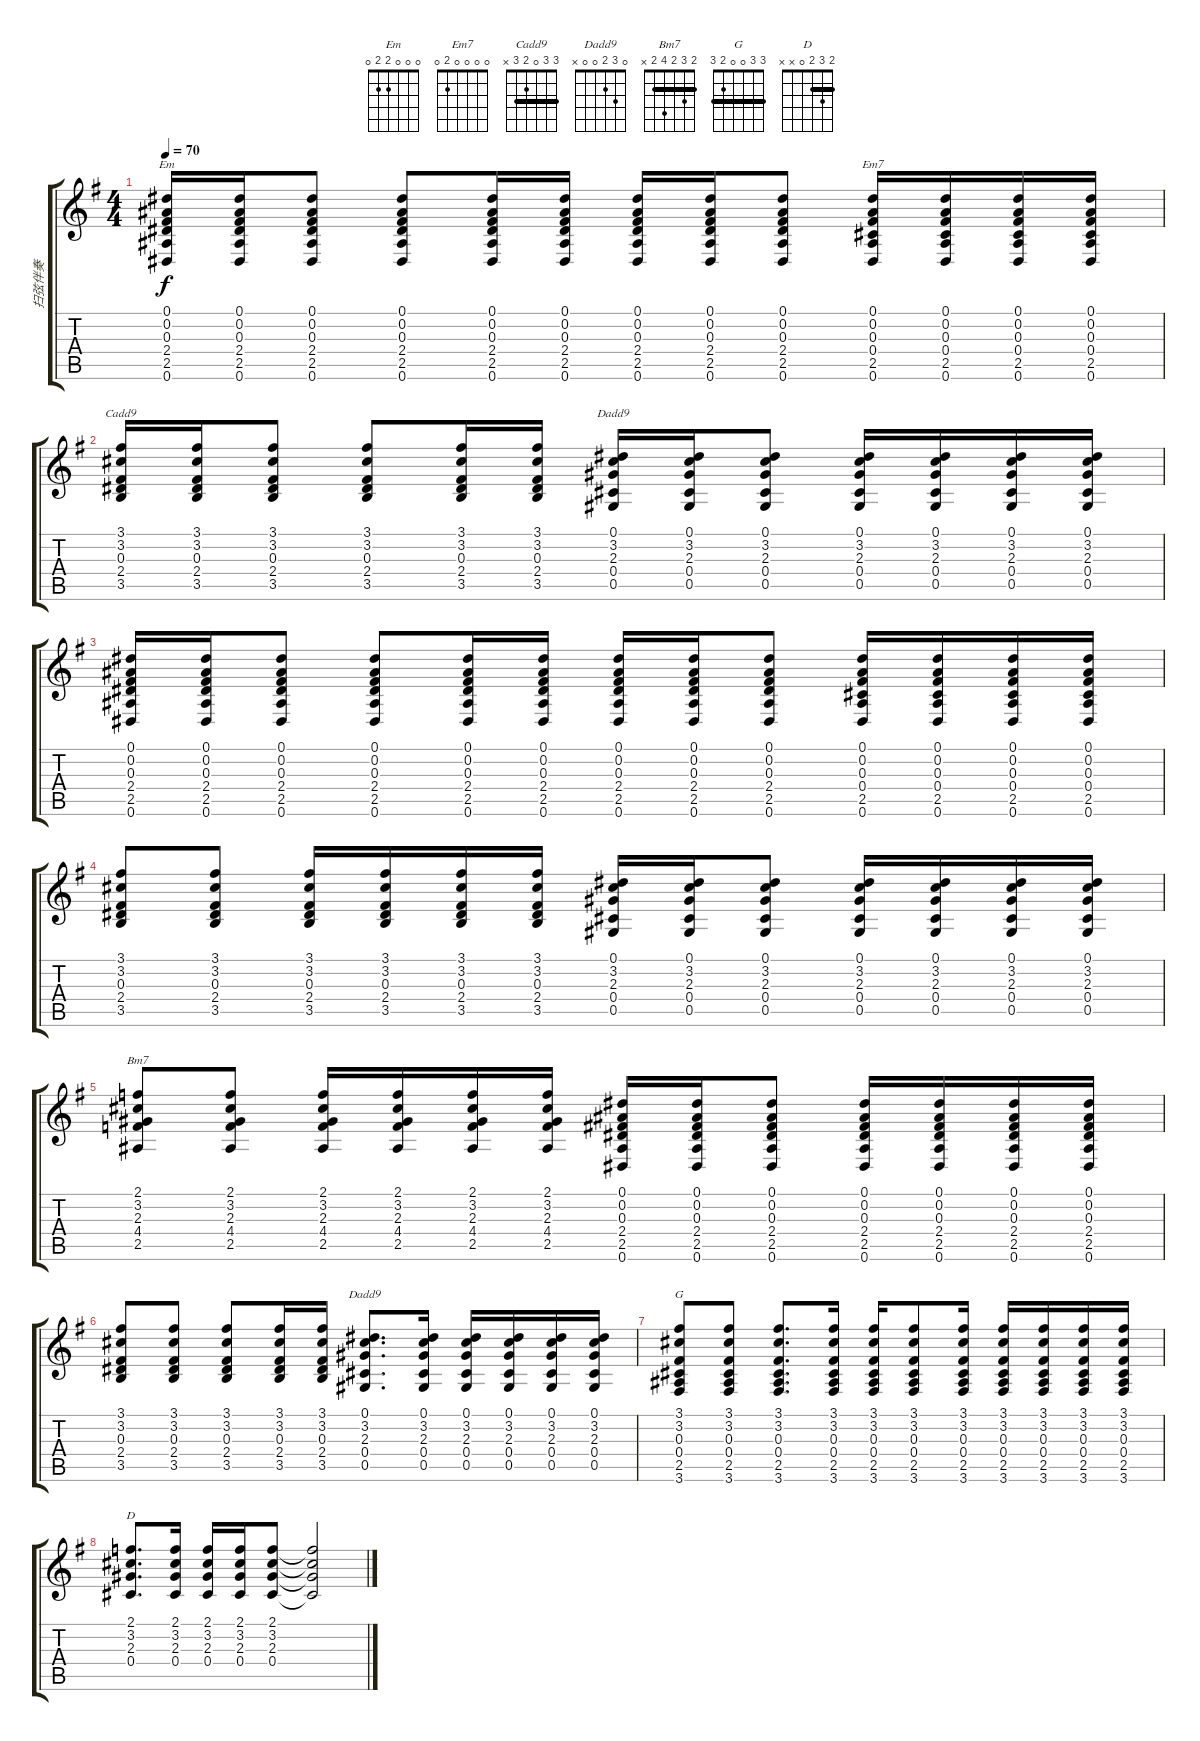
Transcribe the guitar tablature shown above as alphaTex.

\track ("扫弦伴奏" "扫弦伴奏") {instrument acousticguitarsteel}
\staff {score tabs}
\tuning (Eb4 Bb3 Gb3 Db3 Ab2 Eb2) {hide}
\chord ("Em" 0 0 0 2 2 0)
\chord ("Em7" 0 0 0 0 2 0)
\chord ("Cadd9" 3 3 0 2 3 x) {barre 3}
\chord ("Dadd9" 3 4 3 1 x x) {barre 3}
\chord ("Bm7" 2 3 2 4 2 x) {barre 2}
\chord ("Dadd9" 0 3 2 0 0 x)
\chord ("G" 3 3 0 0 2 3) {barre 3}
\chord ("D" 2 3 2 0 x x) {barre 2}
\ts (4 4)
\tempo 70
\clef g2
\ks g
(0.1 0.2 0.3 2.4 2.5 0.6).16{ch "Em" dy f} (0.1 0.2 0.3 2.4 2.5 0.6).16 (0.1 0.2 0.3 2.4 2.5 0.6).8 (0.1 0.2 0.3 2.4 2.5 0.6).8 (0.1 0.2 0.3 2.4 2.5 0.6).16 (0.1 0.2 0.3 2.4 2.5 0.6).16 (0.1 0.2 0.3 2.4 2.5 0.6).16 (0.1 0.2 0.3 2.4 2.5 0.6).16 (0.1 0.2 0.3 2.4 2.5 0.6).8 (0.1 0.2 0.3 0.4 2.5 0.6).16{ch "Em7"} (0.1 0.2 0.3 0.4 2.5 0.6).16 (0.1 0.2 0.3 0.4 2.5 0.6).16 (0.1 0.2 0.3 0.4 2.5 0.6).16 |
(3.1 3.2 0.3 2.4 3.5).16{ch "Cadd9"} (3.1 3.2 0.3 2.4 3.5).16 (3.1 3.2 0.3 2.4 3.5).8 (3.1 3.2 0.3 2.4 3.5).8 (3.1 3.2 0.3 2.4 3.5).16 (3.1 3.2 0.3 2.4 3.5).16 (0.1 3.2 2.3 0.4 0.5).16{ch "Dadd9"} (0.1 3.2 2.3 0.4 0.5).16 (0.1 3.2 2.3 0.4 0.5).8 (0.1 3.2 2.3 0.4 0.5).16 (0.1 3.2 2.3 0.4 0.5).16 (0.1 3.2 2.3 0.4 0.5).16 (0.1 3.2 2.3 0.4 0.5).16 |
(0.1 0.2 0.3 2.4 2.5 0.6).16 (0.1 0.2 0.3 2.4 2.5 0.6).16 (0.1 0.2 0.3 2.4 2.5 0.6).8 (0.1 0.2 0.3 2.4 2.5 0.6).8 (0.1 0.2 0.3 2.4 2.5 0.6).16 (0.1 0.2 0.3 2.4 2.5 0.6).16 (0.1 0.2 0.3 2.4 2.5 0.6).16 (0.1 0.2 0.3 2.4 2.5 0.6).16 (0.1 0.2 0.3 2.4 2.5 0.6).8 (0.1 0.2 0.3 0.4 2.5 0.6).16 (0.1 0.2 0.3 0.4 2.5 0.6).16 (0.1 0.2 0.3 0.4 2.5 0.6).16 (0.1 0.2 0.3 0.4 2.5 0.6).16 |
(3.1 3.2 0.3 2.4 3.5).8 (3.1 3.2 0.3 2.4 3.5).8 (3.1 3.2 0.3 2.4 3.5).16 (3.1 3.2 0.3 2.4 3.5).16 (3.1 3.2 0.3 2.4 3.5).16 (3.1 3.2 0.3 2.4 3.5).16 (0.1 3.2 2.3 0.4 0.5).16 (0.1 3.2 2.3 0.4 0.5).16 (0.1 3.2 2.3 0.4 0.5).8 (0.1 3.2 2.3 0.4 0.5).16 (0.1 3.2 2.3 0.4 0.5).16 (0.1 3.2 2.3 0.4 0.5).16 (0.1 3.2 2.3 0.4 0.5).16 |
(2.1 3.2 2.3 4.4 2.5).8{ch "Bm7"} (2.1 3.2 2.3 4.4 2.5).8 (2.1 3.2 2.3 4.4 2.5).16 (2.1 3.2 2.3 4.4 2.5).16 (2.1 3.2 2.3 4.4 2.5).16 (2.1 3.2 2.3 4.4 2.5).16 (0.1 0.2 0.3 2.4 2.5 0.6).16 (0.1 0.2 0.3 2.4 2.5 0.6).16 (0.1 0.2 0.3 2.4 2.5 0.6).8 (0.1 0.2 0.3 2.4 2.5 0.6).16 (0.1 0.2 0.3 2.4 2.5 0.6).16 (0.1 0.2 0.3 2.4 2.5 0.6).16 (0.1 0.2 0.3 2.4 2.5 0.6).16 |
(3.1 3.2 0.3 2.4 3.5).8 (3.1 3.2 0.3 2.4 3.5).8 (3.1 3.2 0.3 2.4 3.5).8 (3.1 3.2 0.3 2.4 3.5).16 (3.1 3.2 0.3 2.4 3.5).16 (0.1 3.2 2.3 0.4 0.5).8{d ch "Dadd9"} (0.1 3.2 2.3 0.4 0.5).16 (0.1 3.2 2.3 0.4 0.5).16 (0.1 3.2 2.3 0.4 0.5).16 (0.1 3.2 2.3 0.4 0.5).16 (0.1 3.2 2.3 0.4 0.5).16 |
(3.1 3.2 0.3 0.4 2.5 3.6).8{ch "G"} (3.1 3.2 0.3 0.4 2.5 3.6).8 (3.1 3.2 0.3 0.4 2.5 3.6).8{d} (3.1 3.2 0.3 0.4 2.5 3.6).16 (3.1 3.2 0.3 0.4 2.5 3.6).16 (3.1 3.2 0.3 0.4 2.5 3.6).8 (3.1 3.2 0.3 0.4 2.5 3.6).16 (3.1 3.2 0.3 0.4 2.5 3.6).16 (3.1 3.2 0.3 0.4 2.5 3.6).16 (3.1 3.2 0.3 0.4 2.5 3.6).16 (3.1 3.2 0.3 0.4 2.5 3.6).16 |
(2.1 3.2 2.3 0.4).8{d ch "D"} (2.1 3.2 2.3 0.4).16 (2.1 3.2 2.3 0.4).16 (2.1 3.2 2.3 0.4).16 (2.1 3.2 2.3 0.4).8 (2.1{t} 3.2{t} 2.3{t} 0.4{t}).2
